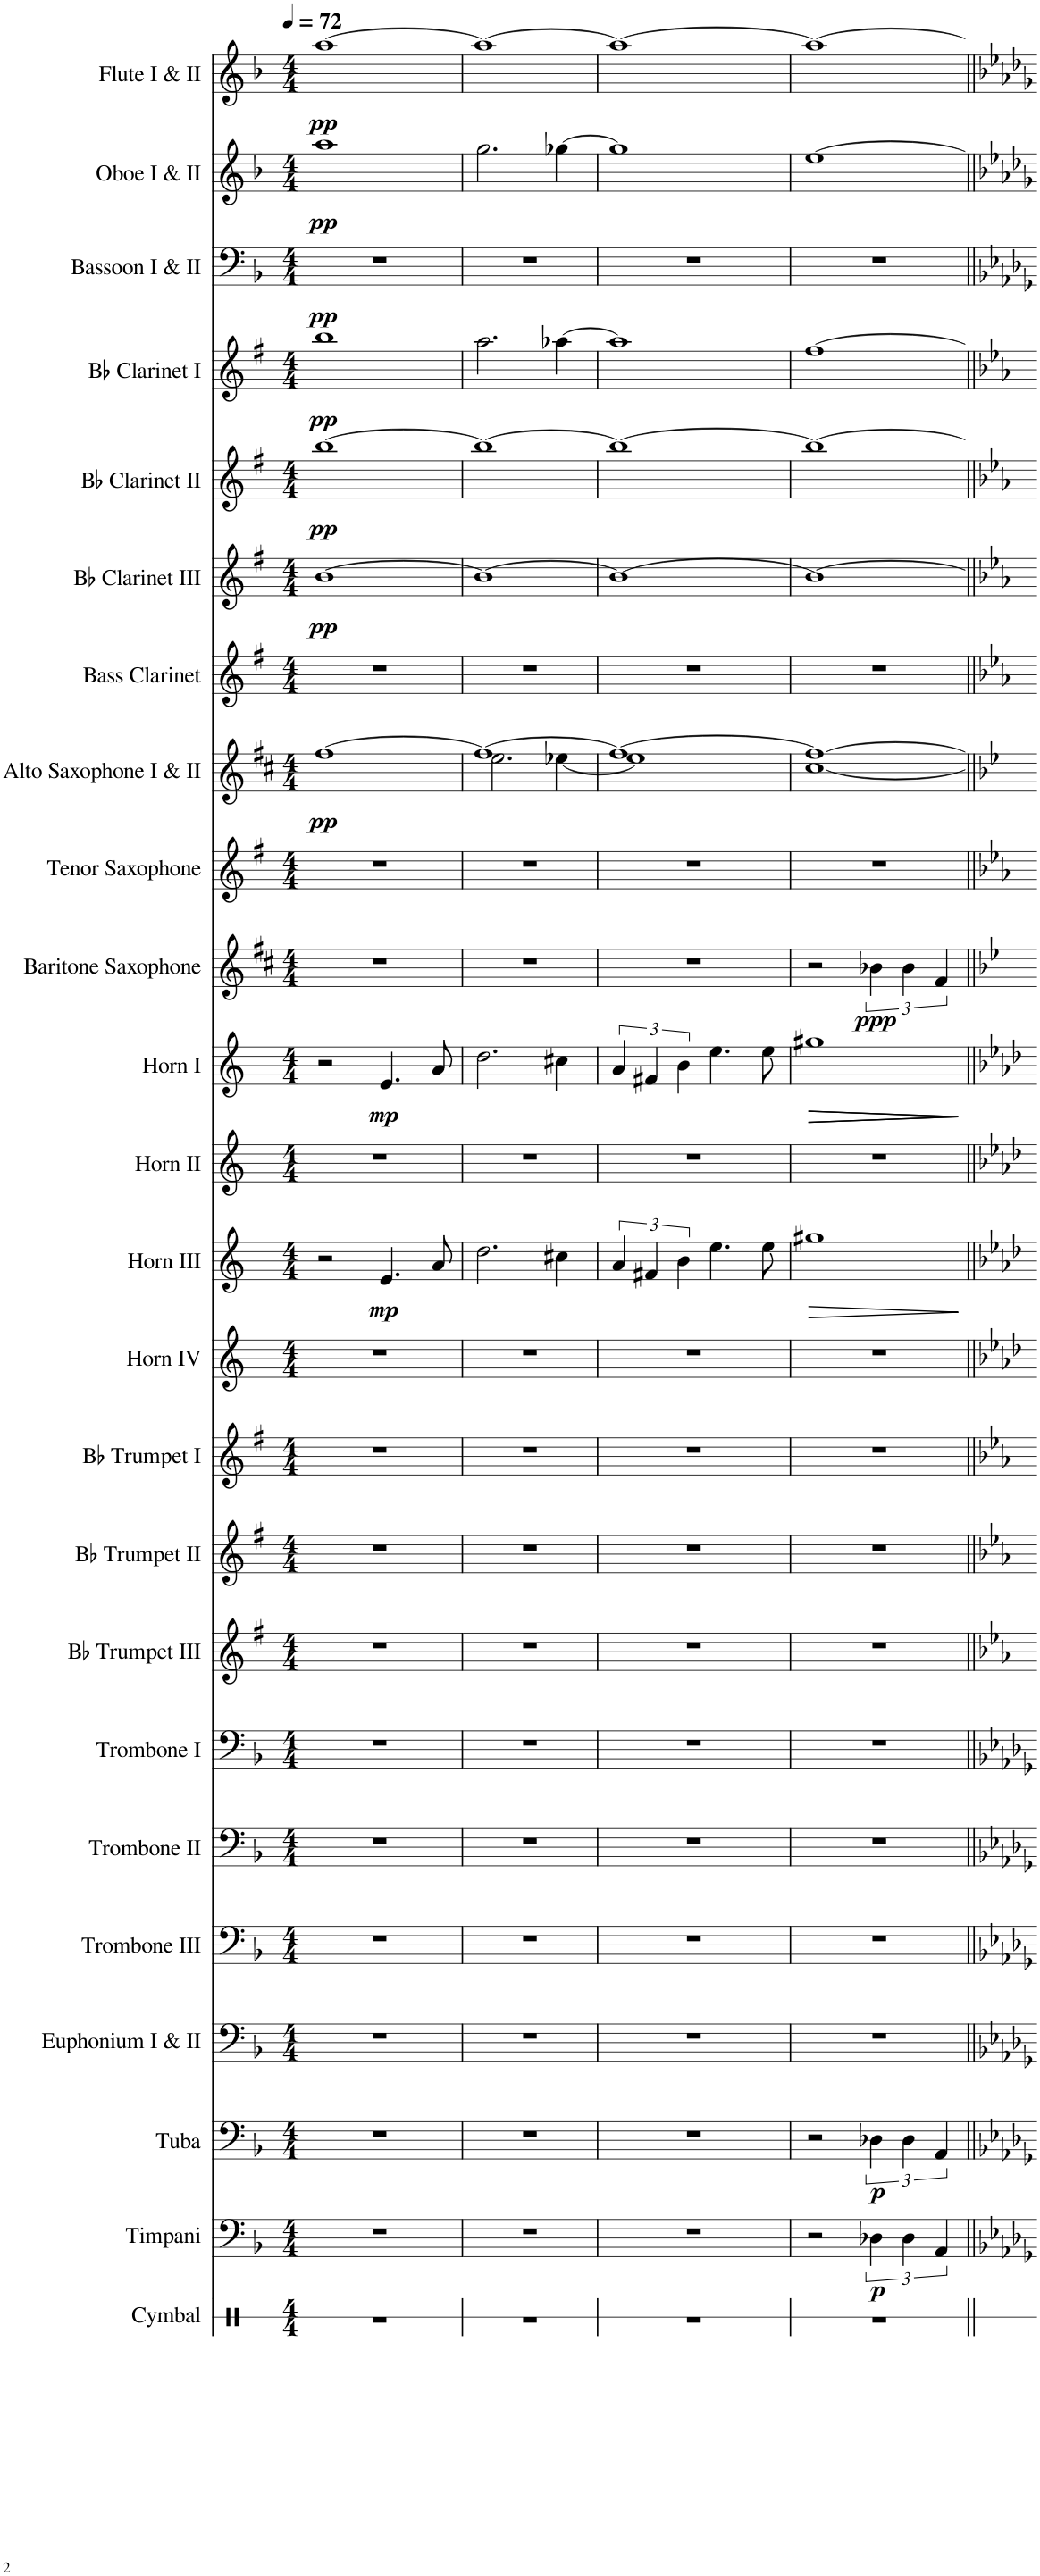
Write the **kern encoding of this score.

**kern	**kern	**dynam	**kern	**dynam	**kern	**kern	**kern	**kern	**kern	**kern	**kern	**kern	**kern	**dynam	**kern	**kern	**dynam	**kern	**dynam	**kern	**kern	**dynam	**kern	**kern	**dynam	**kern	**dynam	**kern	**dynam	**kern	**dynam	**kern	**dynam	**kern	**dynam
*part24	*part23	*part23	*part22	*part22	*part21	*part20	*part19	*part18	*part17	*part16	*part15	*part14	*part13	*part13	*part12	*part11	*part11	*part10	*part10	*part9	*part8	*part8	*part7	*part6	*part6	*part5	*part5	*part4	*part4	*part3	*part3	*part2	*part2	*part1	*part1
*staff24	*staff23	*staff23	*staff22	*staff22	*staff21	*staff20	*staff19	*staff18	*staff17	*staff16	*staff15	*staff14	*staff13	*staff13	*staff12	*staff11	*staff11	*staff10	*staff10	*staff9	*staff8	*staff8	*staff7	*staff6	*staff6	*staff5	*staff5	*staff4	*staff4	*staff3	*staff3	*staff2	*staff2	*staff1	*staff1
*I"Cymbal	*I"Timpani	*	*I"Tuba	*	*I"Euphonium I &amp; II	*I"Trombone III	*I"Trombone II	*I"Trombone I	*I"Bb Trumpet III	*I"Bb Trumpet II	*I"Bb Trumpet I	*I"Horn IV	*I"Horn III	*	*I"Horn II	*I"Horn I	*	*I"Baritone Saxophone	*	*I"Tenor Saxophone	*I"Alto Saxophone I &amp; II	*	*I"Bass Clarinet	*I"Bb Clarinet III	*	*I"Bb Clarinet II	*	*I"Bb Clarinet I	*	*I"Bassoon I &amp; II	*	*I"Oboe I &amp; II	*	*I"Flute I &amp; II	*
*I'Cym.	*I'Timp.	*	*I'Tba.	*	*I'Euph. I &amp; II	*I'Tbn. III	*I'Tbn. II	*I'Tbn. I	*I'Bb Tpt. III	*I'Bb Tpt. II	*I'Bb Tpt. I	*I'Hn. IV	*I'Hn. III	*	*I'Hn. II	*I'Hn. I	*	*I'Bar. Sax.	*	*I'T. Sax.	*I'A. Sax. I &amp; II	*	*I'B. Cl.	*I'Bb Cl. III	*	*I'Bb Cl. II	*	*I'Bb Cl. I	*	*I'Bsn. I &amp; II	*	*I'Ob. I &amp; II	*	*I'Fl. I &amp; II	*
*stria1	*	*	*	*	*	*	*	*	*	*	*	*	*	*	*	*	*	*	*	*	*	*	*	*	*	*	*	*	*	*	*	*	*	*	*
*clefX	*clefF4	*	*clefF4	*	*clefF4	*clefF4	*clefF4	*clefF4	*clefG2	*clefG2	*clefG2	*clefG2	*clefG2	*	*clefG2	*clefG2	*	*clefG2	*	*clefG2	*clefG2	*	*clefG2	*clefG2	*	*clefG2	*	*clefG2	*	*clefF4	*	*clefG2	*	*clefG2	*
*	*	*	*	*	*	*	*	*	*Trd1c2	*Trd1c2	*Trd1c2	*Trd4c7	*Trd4c7	*	*Trd4c7	*Trd4c7	*	*Trd12c21	*	*Trd8c14	*Trd5c9	*	*Trd8c14	*Trd1c2	*	*Trd1c2	*	*Trd1c2	*	*	*	*	*	*	*
*k[]	*k[b-]	*	*k[b-]	*	*k[b-]	*k[b-]	*k[b-]	*k[b-]	*k[f#]	*k[f#]	*k[f#]	*k[]	*k[]	*	*k[]	*k[]	*	*k[f#c#]	*	*k[f#]	*k[f#c#]	*	*k[f#]	*k[f#]	*	*k[f#]	*	*k[f#]	*	*k[b-]	*	*k[b-]	*	*k[b-]	*
*M4/4	*M4/4	*	*M4/4	*	*M4/4	*M4/4	*M4/4	*M4/4	*M4/4	*M4/4	*M4/4	*M4/4	*M4/4	*	*M4/4	*M4/4	*	*M4/4	*	*M4/4	*M4/4	*	*M4/4	*M4/4	*	*M4/4	*	*M4/4	*	*M4/4	*	*M4/4	*	*M4/4	*
*MM72	*MM72	*	*MM72	*	*MM72	*MM72	*MM72	*MM72	*MM72	*MM72	*MM72	*MM72	*MM72	*	*MM72	*MM72	*	*MM72	*	*MM72	*MM72	*	*MM72	*MM72	*	*MM72	*	*MM72	*	*MM72	*	*MM72	*	*MM72	*
=1	=1	=1	=1	=1	=1	=1	=1	=1	=1	=1	=1	=1	=1	=1	=1	=1	=1	=1	=1	=1	=1	=1	=1	=1	=1	=1	=1	=1	=1	=1	=1	=1	=1	=1	=1
!	!	!	!	!	!	!	!	!	!	!	!	!	!	!	!	!	!	!	!	!	!	!LO:DY:b	!	!	!LO:DY:b	!	!LO:DY:b	!	!LO:DY:b	!	!LO:DY:b	!	!LO:DY:b	!	!LO:DY:b
1r	1r	.	1r	.	1r	1r	1r	1r	1r	1r	1r	1r	2r	.	1r	2r	.	1r	.	1r	[1ff#	pp	1r	[1b	pp	[1bb	pp	1bb	pp	1r	pp	1aa	pp	[1aa	pp
!	!	!	!	!	!	!	!	!	!	!	!	!	!	!LO:DY:b	!	!	!LO:DY:b	!	!	!	!	!	!	!	!	!	!	!	!	!	!	!	!	!	!
.	.	.	.	.	.	.	.	.	.	.	.	.	4.e/	mp	.	4.e/	mp	.	.	.	.	.	.	.	.	.	.	.	.	.	.	.	.	.	.
.	.	.	.	.	.	.	.	.	.	.	.	.	8a/	.	.	8a/	.	.	.	.	.	.	.	.	.	.	.	.	.	.	.	.	.	.	.
=2	=2	=2	=2	=2	=2	=2	=2	=2	=2	=2	=2	=2	=2	=2	=2	=2	=2	=2	=2	=2	=2	=2	=2	=2	=2	=2	=2	=2	=2	=2	=2	=2	=2	=2	=2
*	*	*	*	*	*	*	*	*	*	*	*	*	*	*	*	*	*	*	*	*	*^	*	*	*	*	*	*	*	*	*	*	*	*	*	*
1r	1r	.	1r	.	1r	1r	1r	1r	1r	1r	1r	1r	2.dd\	.	1r	2.dd\	.	1r	.	1r	1ff#_	2.ee\	.	1r	1b_	.	1bb_	.	2.aa\	.	1r	.	2.gg\	.	1aa_	.
.	.	.	.	.	.	.	.	.	.	.	.	.	4cc#X\	.	.	4cc#X\	.	.	.	.	.	[4ee-X\	.	.	.	.	.	.	[4aa-X\	.	.	.	[4gg-X\	.	.	.
=3	=3	=3	=3	=3	=3	=3	=3	=3	=3	=3	=3	=3	=3	=3	=3	=3	=3	=3	=3	=3	=3	=3	=3	=3	=3	=3	=3	=3	=3	=3	=3	=3	=3	=3	=3	=3
1r	1r	.	1r	.	1r	1r	1r	1r	1r	1r	1r	1r	6a/	.	1r	6a/	.	1r	.	1r	1ff#_	1ee-]	.	1r	1b_	.	1bb_	.	1aa-]	.	1r	.	1gg-]	.	1aa_	.
.	.	.	.	.	.	.	.	.	.	.	.	.	6f#X/	.	.	6f#X/	.	.	.	.	.	.	.	.	.	.	.	.	.	.	.	.	.	.	.	.
.	.	.	.	.	.	.	.	.	.	.	.	.	6b\	.	.	6b\	.	.	.	.	.	.	.	.	.	.	.	.	.	.	.	.	.	.	.	.
.	.	.	.	.	.	.	.	.	.	.	.	.	4.ee\	.	.	4.ee\	.	.	.	.	.	.	.	.	.	.	.	.	.	.	.	.	.	.	.	.
.	.	.	.	.	.	.	.	.	.	.	.	.	8ee\	.	.	8ee\	.	.	.	.	.	.	.	.	.	.	.	.	.	.	.	.	.	.	.	.
=4	=4	=4	=4	=4	=4	=4	=4	=4	=4	=4	=4	=4	=4	=4	=4	=4	=4	=4	=4	=4	=4	=4	=4	=4	=4	=4	=4	=4	=4	=4	=4	=4	=4	=4	=4	=4
!	!	!	!	!	!	!	!	!	!	!	!	!	!	!LO:HP:b	!	!	!LO:HP:b	!	!	!	!	!	!	!	!	!	!	!	!	!	!	!	!	!	!	!
1r	2r	.	2r	.	1r	1r	1r	1r	1r	1r	1r	1r	1gg#X	>	1r	1gg#X	>	2r	.	1r	1ff#_	[1cc#	.	1r	1b_	.	1bb_	.	[1ff#	.	1r	.	[1ee	.	1aa_	.
!	!	!LO:DY:b	!	!LO:DY:b	!	!	!	!	!	!	!	!	!	!	!	!	!	!	!LO:DY:b	!	!	!	!	!	!	!	!	!	!	!	!	!	!	!	!	!
.	6D-X\	p	6D-X\	p	.	.	.	.	.	.	.	.	.	.	.	.	.	6b-X\	ppp	.	.	.	.	.	.	.	.	.	.	.	.	.	.	.	.	.
.	6D-\	.	6D-\	.	.	.	.	.	.	.	.	.	.	.	.	.	.	6b-\	.	.	.	.	.	.	.	.	.	.	.	.	.	.	.	.	.	.
.	6AA/	.	6AA/	.	.	.	.	.	.	.	.	.	.	.	.	.	.	6f#/	.	.	.	.	.	.	.	.	.	.	.	.	.	.	.	.	.	.
*	*	*	*	*	*	*	*	*	*	*	*	*	*	*	*	*	*	*	*	*	*v	*v	*	*	*	*	*	*	*	*	*	*	*	*	*	*
.	.	.	.	.	.	.	.	.	.	.	.	.	.	]	.	.	]	.	.	.	.	.	.	.	.	.	.	.	.	.	.	.	.	.	.
=||	=||	=||	=||	=||	=||	=||	=||	=||	=||	=||	=||	=||	=||	=||	=||	=||	=||	=||	=||	=||	=||	=||	=||	=||	=||	=||	=||	=||	=||	=||	=||	=||	=||	=||	=||
*-	*-	*-	*-	*-	*-	*-	*-	*-	*-	*-	*-	*-	*-	*-	*-	*-	*-	*-	*-	*-	*-	*-	*-	*-	*-	*-	*-	*-	*-	*-	*-	*-	*-	*-	*-
